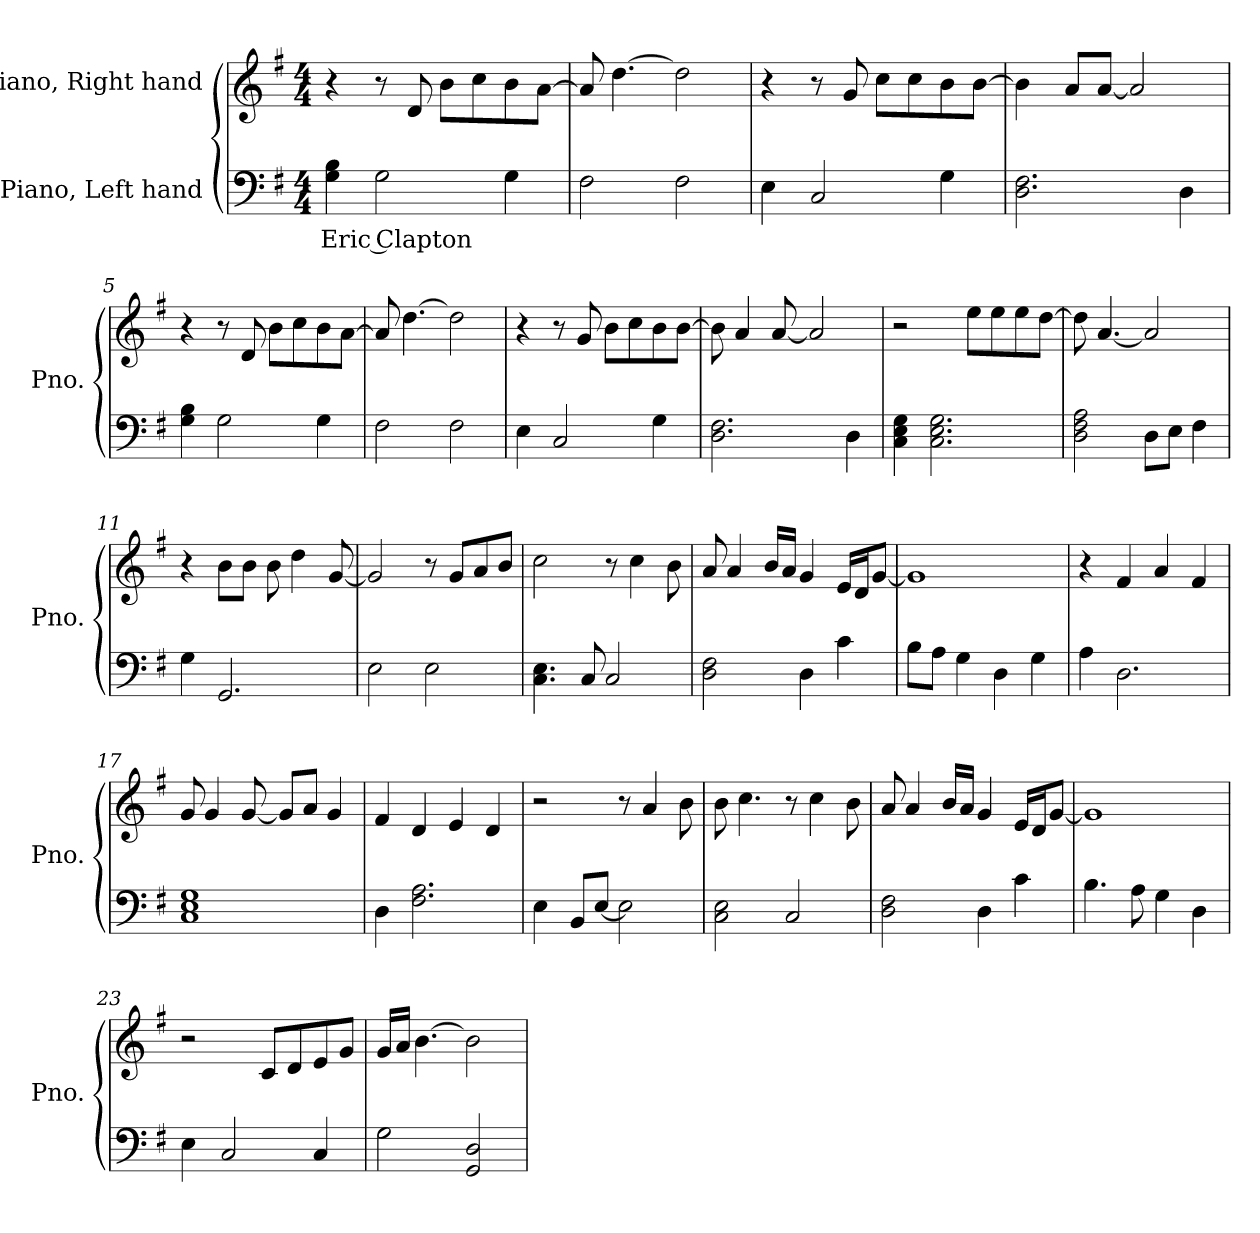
**kern	**text	**kern
*part2	*part2	*part1
*staff2	*staff2	*staff1
*I"Piano, Left hand	*	*I"Piano, Right hand
*I'Pno.	*	*I'Pno.
*clefF4	*	*clefG2
*k[f#]	*	*k[f#]
*M4/4	*	*M4/4
*MM120	*	*MM120
=1	=1	=1
!	!LO:LY:b	!
4G\ 4B\	Eric Clapton	4r
2G\	.	8r
.	.	8d/
.	.	8b\L
.	.	8cc\
4G\	.	8b\
.	.	[8a\J
=2	=2	=2
2F#\	.	8a/]
.	.	[4.dd\
2F#\	.	2dd\]
=3	=3	=3
4E\	.	4r
2C/	.	8r
.	.	8g/
.	.	8cc\L
.	.	8cc\
4G\	.	8b\
.	.	[8b\J
=4	=4	=4
2.D\ 2.F#\	.	4b\]
.	.	8a/L
.	.	[8a/J
.	.	2a/]
4D\	.	.
!!LO:LB:g=z
=5	=5	=5
4G\ 4B\	.	4r
2G\	.	8r
.	.	8d/
.	.	8b\L
.	.	8cc\
4G\	.	8b\
.	.	[8a\J
=6	=6	=6
2F#\	.	8a/]
.	.	[4.dd\
2F#\	.	2dd\]
=7	=7	=7
4E\	.	4r
2C/	.	8r
.	.	8g/
.	.	8b\L
.	.	8cc\
4G\	.	8b\
.	.	[8b\J
=8	=8	=8
2.D\ 2.F#\	.	8b\]
.	.	4a/
.	.	[8a/
.	.	2a/]
4D\	.	.
=9	=9	=9
4C\ 4E\ 4G\	.	2r
2.C\ 2.E\ 2.G\	.	.
.	.	8ee\L
.	.	8ee\
.	.	8ee\
.	.	[8dd\J
=10	=10	=10
2D\ 2F#\ 2A\	.	8dd\]
.	.	[4.a/
8D\L	.	2a/]
8E\J	.	.
4F#\	.	.
!!LO:LB:g=z
=11	=11	=11
4G\	.	4r
2.GG/	.	8b\L
.	.	8b\J
.	.	8b\
.	.	4dd\
.	.	[8g/
=12	=12	=12
2E\	.	2g/]
2E\	.	8r
.	.	8g/L
.	.	8a/
.	.	8b/J
=13	=13	=13
4.C\ 4.E\	.	2cc\
8C/	.	.
2C/	.	8r
.	.	4cc\
.	.	8b\
=14	=14	=14
2D\ 2F#\	.	8a/
.	.	4a/
.	.	16b/LL
.	.	16a/JJ
4D\	.	4g/
4c\	.	16e/LL
.	.	16d/J
.	.	[8g/J
=15	=15	=15
8B\L	.	1g]
8A\J	.	.
4G\	.	.
4D\	.	.
4G\	.	.
=16	=16	=16
4A\	.	4r
2.D\	.	4f#/
.	.	4a/
.	.	4f#/
!!LO:LB:g=z
=17	=17	=17
1C 1E 1G	.	8g/
.	.	4g/
.	.	[8g/
.	.	8g/L]
.	.	8a/J
.	.	4g/
=18	=18	=18
4D\	.	4f#/
2.F#\ 2.A\	.	4d/
.	.	4e/
.	.	4d/
=19	=19	=19
4E\	.	2r
8BB/L	.	.
[8E/J	.	.
2E\]	.	8r
.	.	4a/
.	.	8b\
=20	=20	=20
2C\ 2E\	.	8b\
.	.	4.cc\
2C/	.	8r
.	.	4cc\
.	.	8b\
=21	=21	=21
2D\ 2F#\	.	8a/
.	.	4a/
.	.	16b/LL
.	.	16a/JJ
4D\	.	4g/
4c\	.	16e/LL
.	.	16d/J
.	.	[8g/J
=22	=22	=22
4.B\	.	1g]
8A\	.	.
4G\	.	.
4D\	.	.
!!LO:LB:g=z
=23	=23	=23
4E\	.	2r
2C/	.	.
.	.	8c/L
.	.	8d/
4C/	.	8e/
.	.	8g/J
=24	=24	=24
2G\	.	16g/LL
.	.	16a/JJ
.	.	[4.b\
2GG/ 2D/	.	2b\]
=	=	=
*-	*-	*-
